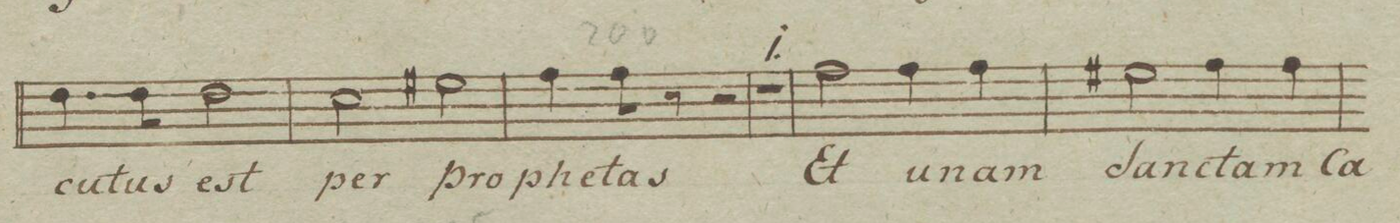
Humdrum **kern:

**kern	**text	**dynam
*I"Alto	*	*
*clefC3	*	*
*k[b-e-a-]	*	*
*met(c)	*	*
*M4/4	*	*
4.e-\	-cu-	.
8e-\	-tus	.
2e-\	est	.
=195	=195	=195
2d\	per	.
2f#X\	pro-	.
=196	=196	=196
4g\	-phe-	.
8g\	-tas	.
8r	.	.
2r	.	.
=197	=197	=197
1r	.	.
=198	=198	=198
2g\	Et	.
4g\	u-	.
4g\	-nam	.
=199	=199	=199
2f#X\	San-	.
4g\	-ctam	.
4g\	Ca-	.
=200	=200	=200
*-	*-	*-
